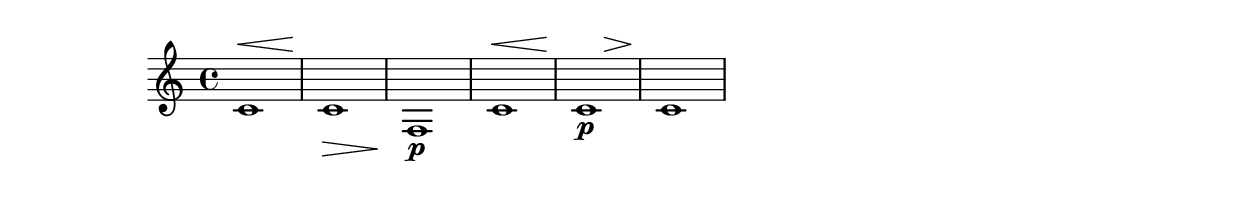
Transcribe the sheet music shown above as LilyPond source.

\version "2.19.21"

\header {
  texidoc = "If a dynamic has an explicit direction that differs from the 
dynamic line spanner's direction, automatically break the dynamic line spanner.
"
}

\relative {
  c'1^\<
  c1_\>
  f,1\p

  c'1^\<
  c1_\p^\>
  c1\!
}
